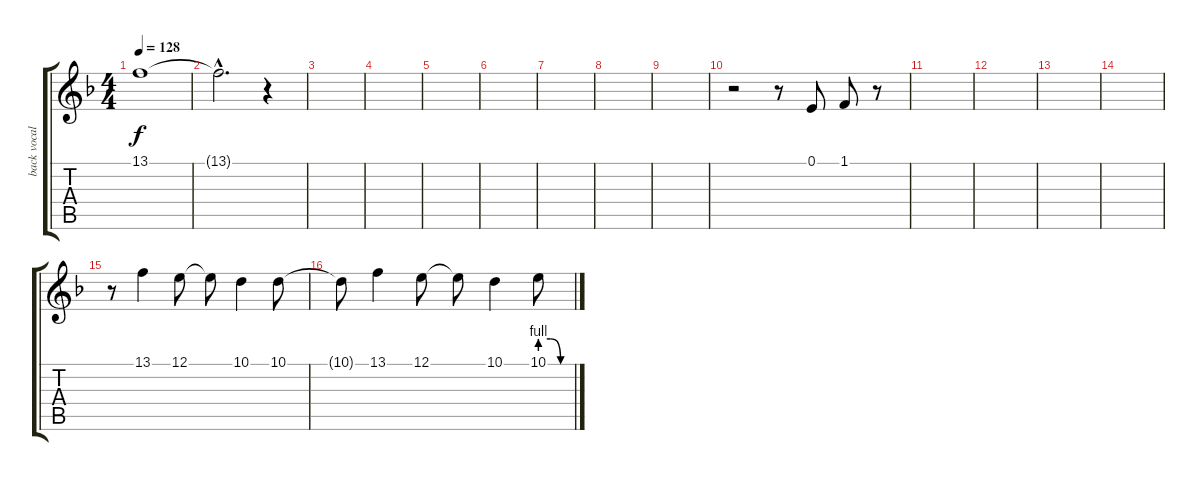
\track ("back vocal" "back vocal") {instrument flute}
\staff {score tabs}
\tuning (E4 B3 G3 D3 A2 E2) {hide}
\ts (4 4)
\tempo 128
\clef g2
\ks f
13.1.1{dy f} |
13.1{hac t}.2{d} r.4 |
|
|
|
|
|
|
|
r.2 r.8 0.1.8 1.1.8 r.8 |
|
|
|
|
r.8 13.1.4 12.1.8 12.1{t}.8 10.1.4 10.1.8 |
10.1{t}.8 13.1.4 12.1.8 12.1{t}.8 10.1.4 10.1{be (custom 0 4 20 4 40 0 60 0)}.8
